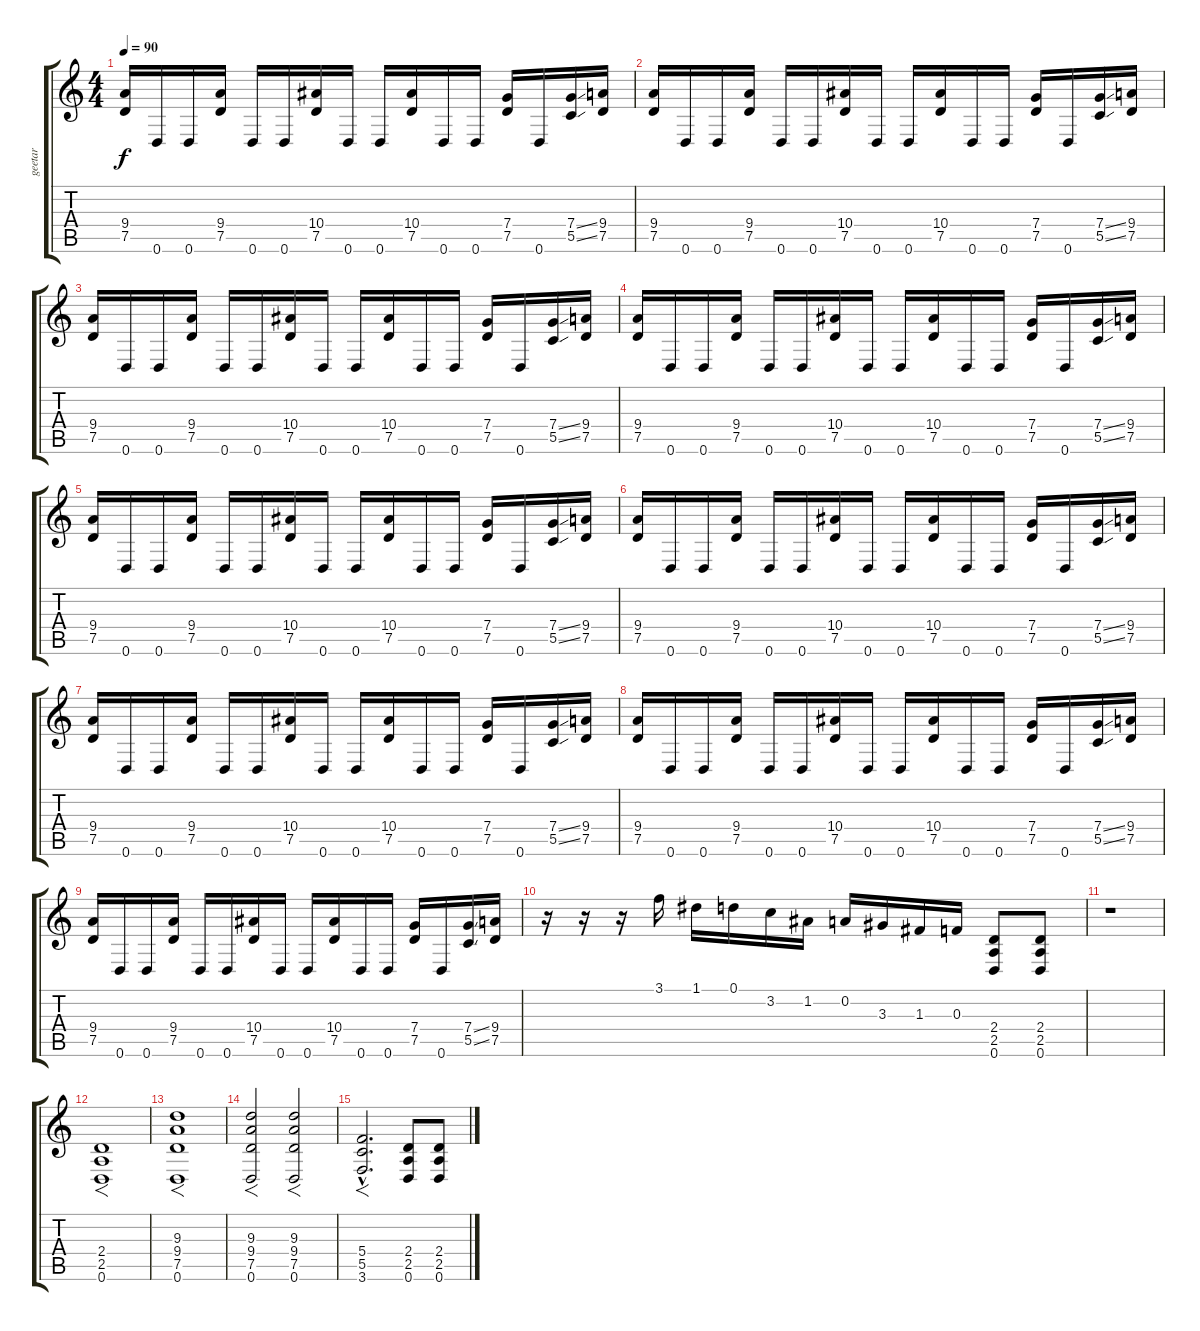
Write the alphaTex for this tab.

\track ("geetar" "geetar") {instrument distortionguitar}
\staff {score tabs}
\tuning (D4 A3 F3 C3 G2 D2) {hide}
\ts (4 4)
\tempo 90
\clef g2
\ks c
(9.4 7.5).16{dy f} 0.6.16 0.6.16 (9.4 7.5).16 0.6.16 0.6.16 (10.4 7.5).16 0.6.16 0.6.16 (10.4 7.5).16 0.6.16 0.6.16 (7.4 7.5).16 0.6.16 (7.4{ss} 5.5{ss}).16 (9.4 7.5).16 |
(9.4 7.5).16 0.6.16 0.6.16 (9.4 7.5).16 0.6.16 0.6.16 (10.4 7.5).16 0.6.16 0.6.16 (10.4 7.5).16 0.6.16 0.6.16 (7.4 7.5).16 0.6.16 (7.4{ss} 5.5{ss}).16 (9.4 7.5).16 |
(9.4 7.5).16 0.6.16 0.6.16 (9.4 7.5).16 0.6.16 0.6.16 (10.4 7.5).16 0.6.16 0.6.16 (10.4 7.5).16 0.6.16 0.6.16 (7.4 7.5).16 0.6.16 (7.4{ss} 5.5{ss}).16 (9.4 7.5).16 |
(9.4 7.5).16 0.6.16 0.6.16 (9.4 7.5).16 0.6.16 0.6.16 (10.4 7.5).16 0.6.16 0.6.16 (10.4 7.5).16 0.6.16 0.6.16 (7.4 7.5).16 0.6.16 (7.4{ss} 5.5{ss}).16 (9.4 7.5).16 |
(9.4 7.5).16 0.6.16 0.6.16 (9.4 7.5).16 0.6.16 0.6.16 (10.4 7.5).16 0.6.16 0.6.16 (10.4 7.5).16 0.6.16 0.6.16 (7.4 7.5).16 0.6.16 (7.4{ss} 5.5{ss}).16 (9.4 7.5).16 |
(9.4 7.5).16 0.6.16 0.6.16 (9.4 7.5).16 0.6.16 0.6.16 (10.4 7.5).16 0.6.16 0.6.16 (10.4 7.5).16 0.6.16 0.6.16 (7.4 7.5).16 0.6.16 (7.4{ss} 5.5{ss}).16 (9.4 7.5).16 |
(9.4 7.5).16 0.6.16 0.6.16 (9.4 7.5).16 0.6.16 0.6.16 (10.4 7.5).16 0.6.16 0.6.16 (10.4 7.5).16 0.6.16 0.6.16 (7.4 7.5).16 0.6.16 (7.4{ss} 5.5{ss}).16 (9.4 7.5).16 |
(9.4 7.5).16 0.6.16 0.6.16 (9.4 7.5).16 0.6.16 0.6.16 (10.4 7.5).16 0.6.16 0.6.16 (10.4 7.5).16 0.6.16 0.6.16 (7.4 7.5).16 0.6.16 (7.4{ss} 5.5{ss}).16 (9.4 7.5).16 |
(9.4 7.5).16 0.6.16 0.6.16 (9.4 7.5).16 0.6.16 0.6.16 (10.4 7.5).16 0.6.16 0.6.16 (10.4 7.5).16 0.6.16 0.6.16 (7.4 7.5).16 0.6.16 (7.4{ss} 5.5{ss}).16 (9.4 7.5).16 |
r.16 r.16 r.16 3.1.16 1.1.16 0.1.16 3.2.16 1.2.16 0.2.16 3.3.16 1.3.16 0.3.16 (2.4 2.5 0.6).8 (2.4 2.5 0.6).8 |
r.1 |
(2.4 2.5 0.6).1{f} |
(9.3 9.4 7.5 0.6).1{f} |
(9.3 9.4 7.5 0.6).2{f} (9.3 9.4 7.5 0.6).2{f} |
(5.4{hac} 5.5{hac} 3.6{hac}).2{f d} (2.4 2.5 0.6).8 (2.4 2.5 0.6).8
